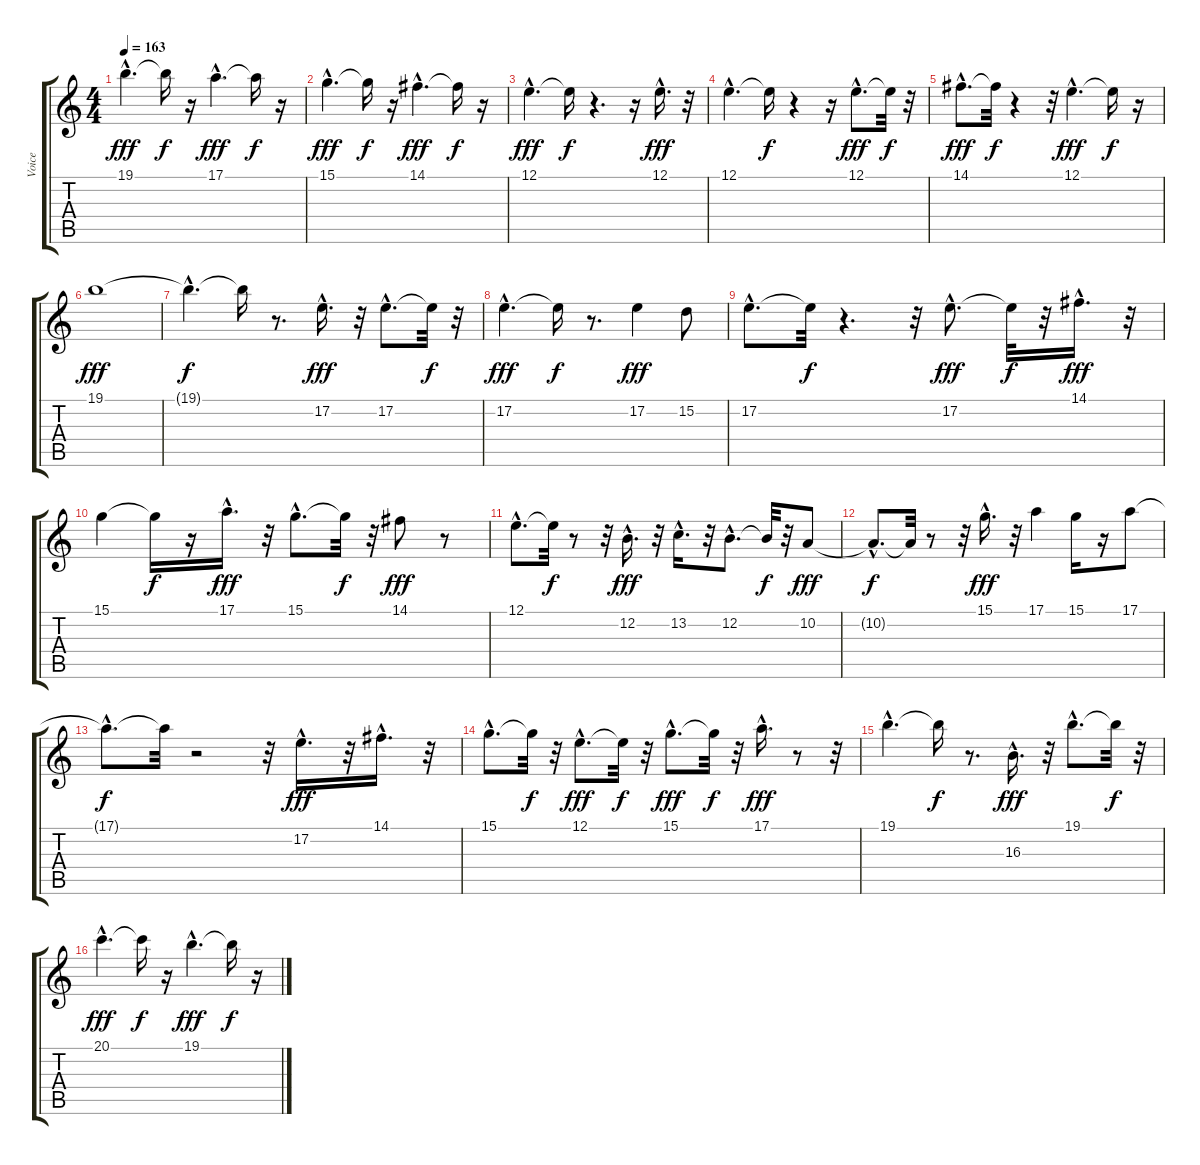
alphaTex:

\track ("Voice" "Voice") {instrument synthvoice}
\staff {score tabs}
\tuning (E4 B3 G3 D3 A2 E2) {hide}
\ts (4 4)
\tempo 163
\clef g2
\ks c
19.1{hac}.4{d dy fff} 19.1{t}.16{dy f} r.16 17.1{hac}.4{d dy fff} 17.1{t}.16{dy f} r.16 |
15.1{hac}.4{d dy fff} 15.1{t}.16{dy f} r.16 14.1{hac}.4{d dy fff} 14.1{t}.16{dy f} r.16 |
12.1{hac}.4{d dy fff} 12.1{t}.16{dy f} r.4{d} r.16 12.1{hac}.16{d dy fff} r.32 |
12.1{hac}.4{d} 12.1{t}.16{dy f} r.4 r.16 12.1{hac}.8{d dy fff} 12.1{t}.32{dy f} r.32 |
14.1{hac}.8{d dy fff} 14.1{t}.32{dy f} r.4 r.32 12.1{hac}.4{d dy fff} 12.1{t}.16{dy f} r.16 |
19.1.1{dy fff} |
19.1{hac t}.4{d dy f} 19.1{t}.16 r.8{d} 17.2{hac}.16{d dy fff} r.32 17.2{hac}.8{d} 17.2{t}.32{dy f} r.32 |
17.2{hac}.4{d dy fff} 17.2{t}.16{dy f} r.8{d} 17.2.4{dy fff} 15.2.8 |
17.2{hac}.8{d} 17.2{t}.32{dy f} r.4{d} r.32 17.2{hac}.8{d dy fff} 17.2{t}.32{dy f} r.32 14.1{hac}.16{d dy fff} r.32 |
15.1.4 15.1{t}.16{dy f} r.16 17.1{hac}.16{d dy fff} r.32 15.1{hac}.8{d} 15.1{t}.32{dy f} r.32 14.1.8{dy fff} r.8 |
12.1{hac}.8{d} 12.1{t}.32{dy f} r.8 r.32 12.2{hac}.16{d dy fff} r.32 13.2{hac}.16{d} r.32 12.2{hac}.8{d} 12.2{t}.32{dy f} r.32 10.2.8{dy fff} |
10.2{hac t}.8{d dy f} 10.2{t}.32 r.8 r.32 15.1{hac}.16{d dy fff} r.32 17.1.4 15.1.16 r.16 17.1.8 |
17.1{hac t}.8{d dy f} 17.1{t}.32 r.2 r.32 17.2{hac}.16{d dy fff} r.32 14.1{hac}.16{d} r.32 |
15.1{hac}.8{d} 15.1{t}.32{dy f} r.32 12.1{hac}.8{d dy fff} 12.1{t}.32{dy f} r.32 15.1{hac}.8{d dy fff} 15.1{t}.32{dy f} r.32 17.1{hac}.16{d dy fff} r.8 r.32 |
19.1{hac}.4{d} 19.1{t}.16{dy f} r.8{d} 16.3{hac}.16{d dy fff} r.32 19.1{hac}.8{d} 19.1{t}.32{dy f} r.32 |
20.1{hac}.4{d dy fff} 20.1{t}.16{dy f} r.16 19.1{hac}.4{d dy fff} 19.1{t}.16{dy f} r.16
